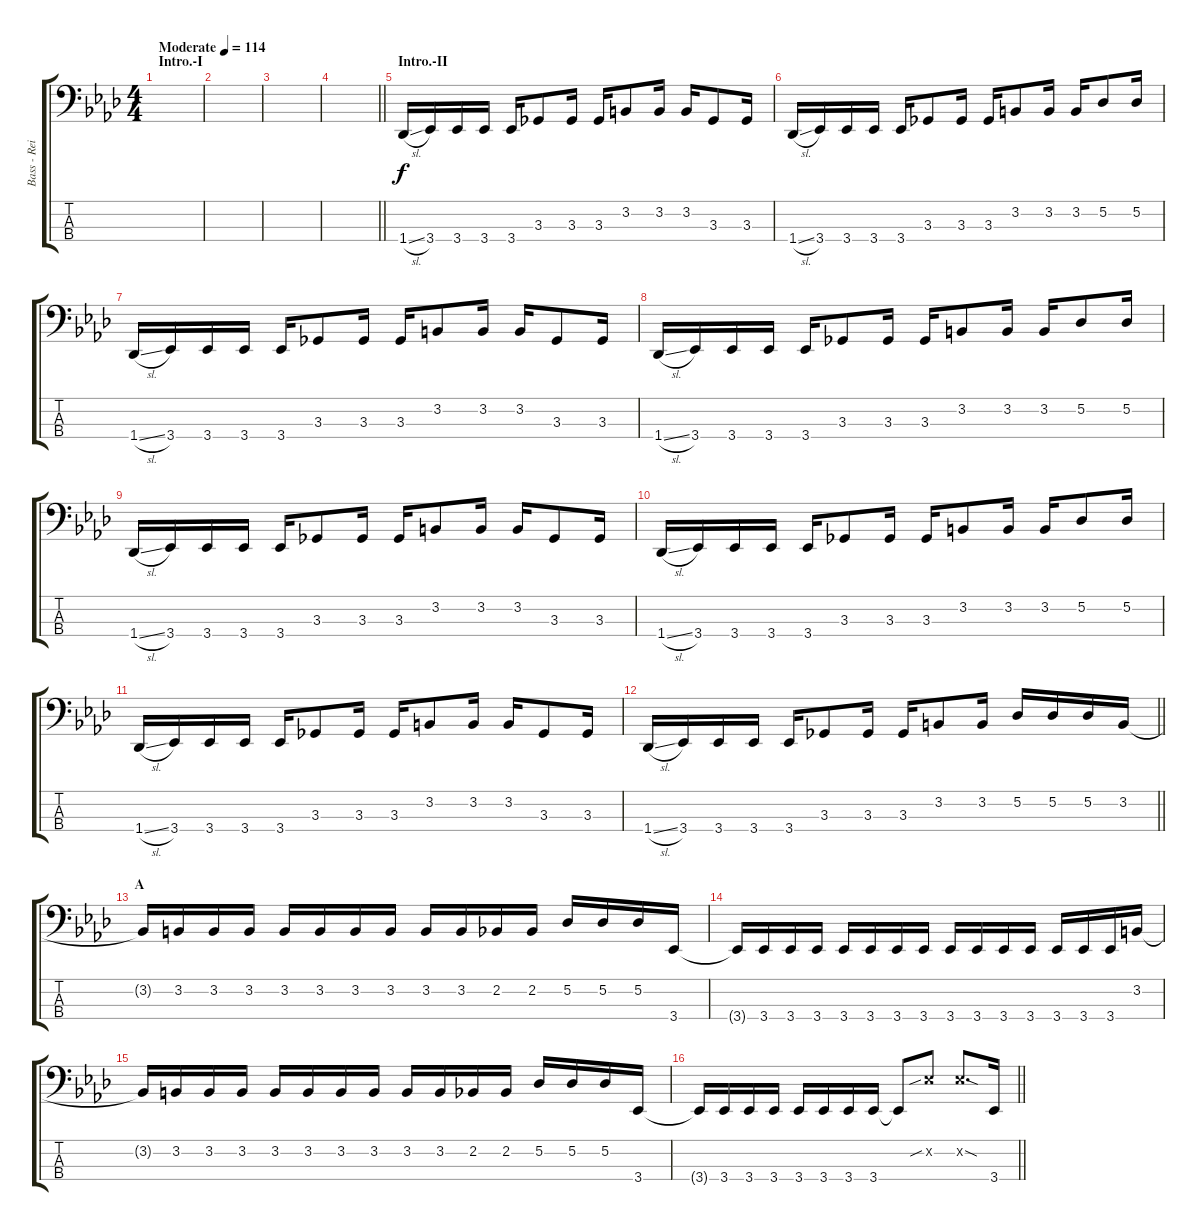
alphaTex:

\track ("Bass - Reita" "Bass - Rei") {instrument electricbasspick}
\staff {score tabs}
\tuning (Db2 Ab1 Eb1 C1) {hide}
\ts (4 4)
\section ("" "Intro.-I")
\tempo (114 "Moderate")
\clef f4
\ks ab
|
|
|
\barLineRight lightlight
|
\section ("" "Intro.-II")
1.4{sl}.16 3.4.16 3.4.16 3.4.16 3.4.16 3.3.8 3.3.16 3.3.16 3.2.8 3.2.16 3.2.16 3.3.8 3.3.16 |
1.4{sl}.16 3.4.16 3.4.16 3.4.16 3.4.16 3.3.8 3.3.16 3.3.16 3.2.8 3.2.16 3.2.16 5.2.8 5.2.16 |
1.4{sl}.16 3.4.16 3.4.16 3.4.16 3.4.16 3.3.8 3.3.16 3.3.16 3.2.8 3.2.16 3.2.16 3.3.8 3.3.16 |
1.4{sl}.16 3.4.16 3.4.16 3.4.16 3.4.16 3.3.8 3.3.16 3.3.16 3.2.8 3.2.16 3.2.16 5.2.8 5.2.16 |
1.4{sl}.16 3.4.16 3.4.16 3.4.16 3.4.16 3.3.8 3.3.16 3.3.16 3.2.8 3.2.16 3.2.16 3.3.8 3.3.16 |
1.4{sl}.16 3.4.16 3.4.16 3.4.16 3.4.16 3.3.8 3.3.16 3.3.16 3.2.8 3.2.16 3.2.16 5.2.8 5.2.16 |
1.4{sl}.16 3.4.16 3.4.16 3.4.16 3.4.16 3.3.8 3.3.16 3.3.16 3.2.8 3.2.16 3.2.16 3.3.8 3.3.16 |
\barLineRight lightlight
1.4{sl}.16 3.4.16 3.4.16 3.4.16 3.4.16 3.3.8 3.3.16 3.3.16 3.2.8 3.2.16 5.2.16 5.2.16 5.2.16 3.2.16 |
\section ("" "A")
3.2{t}.16 3.2.16 3.2.16 3.2.16 3.2.16 3.2.16 3.2.16 3.2.16 3.2.16 3.2.16 2.2.16 2.2.16 5.2.16 5.2.16 5.2.16 3.4.16 |
3.4{t}.16 3.4.16 3.4.16 3.4.16 3.4.16 3.4.16 3.4.16 3.4.16 3.4.16 3.4.16 3.4.16 3.4.16 3.4.16 3.4.16 3.4.16 3.2.16 |
3.2{t}.16 3.2.16 3.2.16 3.2.16 3.2.16 3.2.16 3.2.16 3.2.16 3.2.16 3.2.16 2.2.16 2.2.16 5.2.16 5.2.16 5.2.16 3.4.16 |
\barLineRight lightlight
3.4{t}.16 3.4.16 3.4.16 3.4.16 3.4.16 3.4.16 3.4.16 3.4.16 3.4{t}.8 7.2{sib x}.8 7.2{sod x}.8{d} 3.4.16
